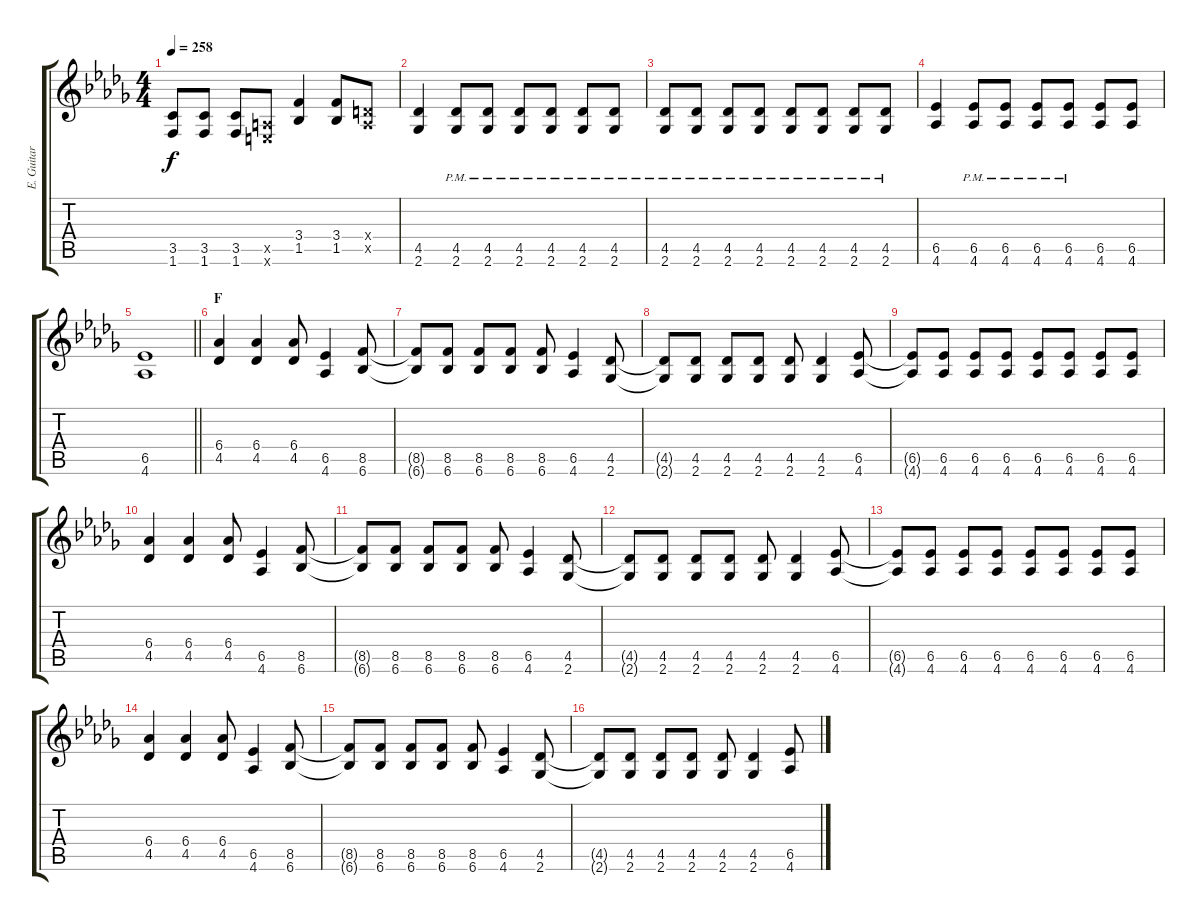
\track ("E. Guitar II" "E. Guitar ") {instrument overdrivenguitar}
\staff {score tabs}
\tuning (E4 B3 G3 D3 A2 E2) {hide}
\ts (4 4)
\tempo 258
\clef g2
\ks db
(3.5{t} 1.6{t}).8{dy f} (3.5 1.6).8 (3.5 1.6).8 (0.5{x} 0.6{x}).8 (3.4 1.5).4 (3.4 1.5).8 (0.4{x} 0.5{x}).8 |
(4.5 2.6).4 (4.5{pm} 2.6{pm}).8 (4.5{pm} 2.6{pm}).8 (4.5{pm} 2.6{pm}).8 (4.5{pm} 2.6{pm}).8 (4.5{pm} 2.6{pm}).8 (4.5{pm} 2.6{pm}).8 |
(4.5{pm} 2.6{pm}).8 (4.5{pm} 2.6{pm}).8 (4.5{pm} 2.6{pm}).8 (4.5{pm} 2.6{pm}).8 (4.5{pm} 2.6{pm}).8 (4.5{pm} 2.6{pm}).8 (4.5{pm} 2.6{pm}).8 (4.5{pm} 2.6{pm}).8 |
(6.5 4.6).4 (6.5{pm} 4.6{pm}).8 (6.5{pm} 4.6{pm}).8 (6.5{pm} 4.6{pm}).8 (6.5{pm} 4.6{pm}).8 (6.5 4.6).8 (6.5 4.6).8 |
\barLineRight lightlight
(6.5 4.6).1 |
\section ("" "F")
(6.4 4.5).4 (6.4 4.5).4 (6.4 4.5).8 (6.5 4.6).4 (8.5 6.6).8 |
(8.5{t} 6.6{t}).8 (8.5 6.6).8 (8.5 6.6).8 (8.5 6.6).8 (8.5 6.6).8 (6.5 4.6).4 (4.5 2.6).8 |
(4.5{t} 2.6{t}).8 (4.5 2.6).8 (4.5 2.6).8 (4.5 2.6).8 (4.5 2.6).8 (4.5 2.6).4 (6.5 4.6).8 |
(6.5{t} 4.6{t}).8 (6.5 4.6).8 (6.5 4.6).8 (6.5 4.6).8 (6.5 4.6).8 (6.5 4.6).8 (6.5 4.6).8 (6.5 4.6).8 |
(6.4 4.5).4 (6.4 4.5).4 (6.4 4.5).8 (6.5 4.6).4 (8.5 6.6).8 |
(8.5{t} 6.6{t}).8 (8.5 6.6).8 (8.5 6.6).8 (8.5 6.6).8 (8.5 6.6).8 (6.5 4.6).4 (4.5 2.6).8 |
(4.5{t} 2.6{t}).8 (4.5 2.6).8 (4.5 2.6).8 (4.5 2.6).8 (4.5 2.6).8 (4.5 2.6).4 (6.5 4.6).8 |
(6.5{t} 4.6{t}).8 (6.5 4.6).8 (6.5 4.6).8 (6.5 4.6).8 (6.5 4.6).8 (6.5 4.6).8 (6.5 4.6).8 (6.5 4.6).8 |
(6.4 4.5).4 (6.4 4.5).4 (6.4 4.5).8 (6.5 4.6).4 (8.5 6.6).8 |
(8.5{t} 6.6{t}).8 (8.5 6.6).8 (8.5 6.6).8 (8.5 6.6).8 (8.5 6.6).8 (6.5 4.6).4 (4.5 2.6).8 |
(4.5{t} 2.6{t}).8 (4.5 2.6).8 (4.5 2.6).8 (4.5 2.6).8 (4.5 2.6).8 (4.5 2.6).4 (6.5 4.6).8
